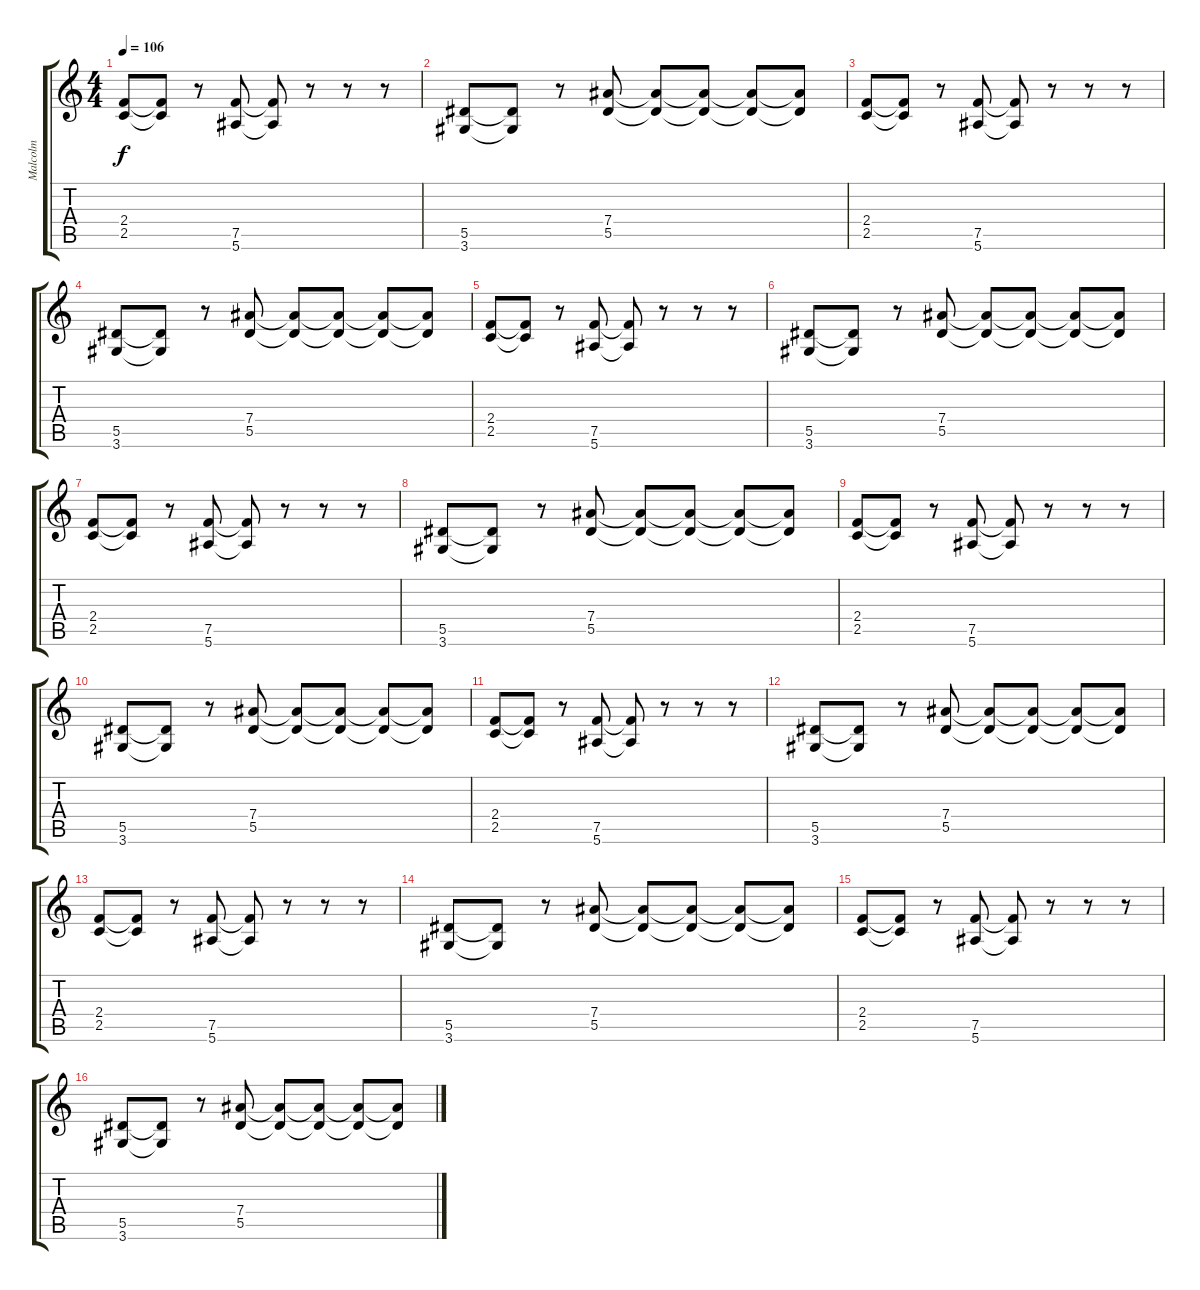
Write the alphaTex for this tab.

\track ("Malcolm" "Malcolm") {instrument overdrivenguitar}
\staff {score tabs}
\tuning (F4 C4 Ab3 Eb3 Bb2 F2) {hide}
\ts (4 4)
\tempo 106
\clef g2
\ks c
(2.4 2.5).8{dy f} (2.4{t} 2.5{t}).8 r.8 (7.5 5.6).8 (7.5{t} 5.6{t}).8 r.8 r.8 r.8 |
(5.5 3.6).8 (5.5{t} 3.6{t}).8 r.8 (7.4 5.5).8 (7.4{t} 5.5{t}).8 (7.4{t} 5.5{t}).8 (7.4{t} 5.5{t}).8 (7.4{t} 5.5{t}).8 |
(2.4 2.5).8 (2.4{t} 2.5{t}).8 r.8 (7.5 5.6).8 (7.5{t} 5.6{t}).8 r.8 r.8 r.8 |
(5.5 3.6).8 (5.5{t} 3.6{t}).8 r.8 (7.4 5.5).8 (7.4{t} 5.5{t}).8 (7.4{t} 5.5{t}).8 (7.4{t} 5.5{t}).8 (7.4{t} 5.5{t}).8 |
(2.4 2.5).8 (2.4{t} 2.5{t}).8 r.8 (7.5 5.6).8 (7.5{t} 5.6{t}).8 r.8 r.8 r.8 |
(5.5 3.6).8 (5.5{t} 3.6{t}).8 r.8 (7.4 5.5).8 (7.4{t} 5.5{t}).8 (7.4{t} 5.5{t}).8 (7.4{t} 5.5{t}).8 (7.4{t} 5.5{t}).8 |
(2.4 2.5).8 (2.4{t} 2.5{t}).8 r.8 (7.5 5.6).8 (7.5{t} 5.6{t}).8 r.8 r.8 r.8 |
(5.5 3.6).8 (5.5{t} 3.6{t}).8 r.8 (7.4 5.5).8 (7.4{t} 5.5{t}).8 (7.4{t} 5.5{t}).8 (7.4{t} 5.5{t}).8 (7.4{t} 5.5{t}).8 |
(2.4 2.5).8 (2.4{t} 2.5{t}).8 r.8 (7.5 5.6).8 (7.5{t} 5.6{t}).8 r.8 r.8 r.8 |
(5.5 3.6).8 (5.5{t} 3.6{t}).8 r.8 (7.4 5.5).8 (7.4{t} 5.5{t}).8 (7.4{t} 5.5{t}).8 (7.4{t} 5.5{t}).8 (7.4{t} 5.5{t}).8 |
(2.4 2.5).8 (2.4{t} 2.5{t}).8 r.8 (7.5 5.6).8 (7.5{t} 5.6{t}).8 r.8 r.8 r.8 |
(5.5 3.6).8 (5.5{t} 3.6{t}).8 r.8 (7.4 5.5).8 (7.4{t} 5.5{t}).8 (7.4{t} 5.5{t}).8 (7.4{t} 5.5{t}).8 (7.4{t} 5.5{t}).8 |
(2.4 2.5).8 (2.4{t} 2.5{t}).8 r.8 (7.5 5.6).8 (7.5{t} 5.6{t}).8 r.8 r.8 r.8 |
(5.5 3.6).8 (5.5{t} 3.6{t}).8 r.8 (7.4 5.5).8 (7.4{t} 5.5{t}).8 (7.4{t} 5.5{t}).8 (7.4{t} 5.5{t}).8 (7.4{t} 5.5{t}).8 |
(2.4 2.5).8 (2.4{t} 2.5{t}).8 r.8 (7.5 5.6).8 (7.5{t} 5.6{t}).8 r.8 r.8 r.8 |
(5.5 3.6).8 (5.5{t} 3.6{t}).8 r.8 (7.4 5.5).8 (7.4{t} 5.5{t}).8 (7.4{t} 5.5{t}).8 (7.4{t} 5.5{t}).8 (7.4{t} 5.5{t}).8
